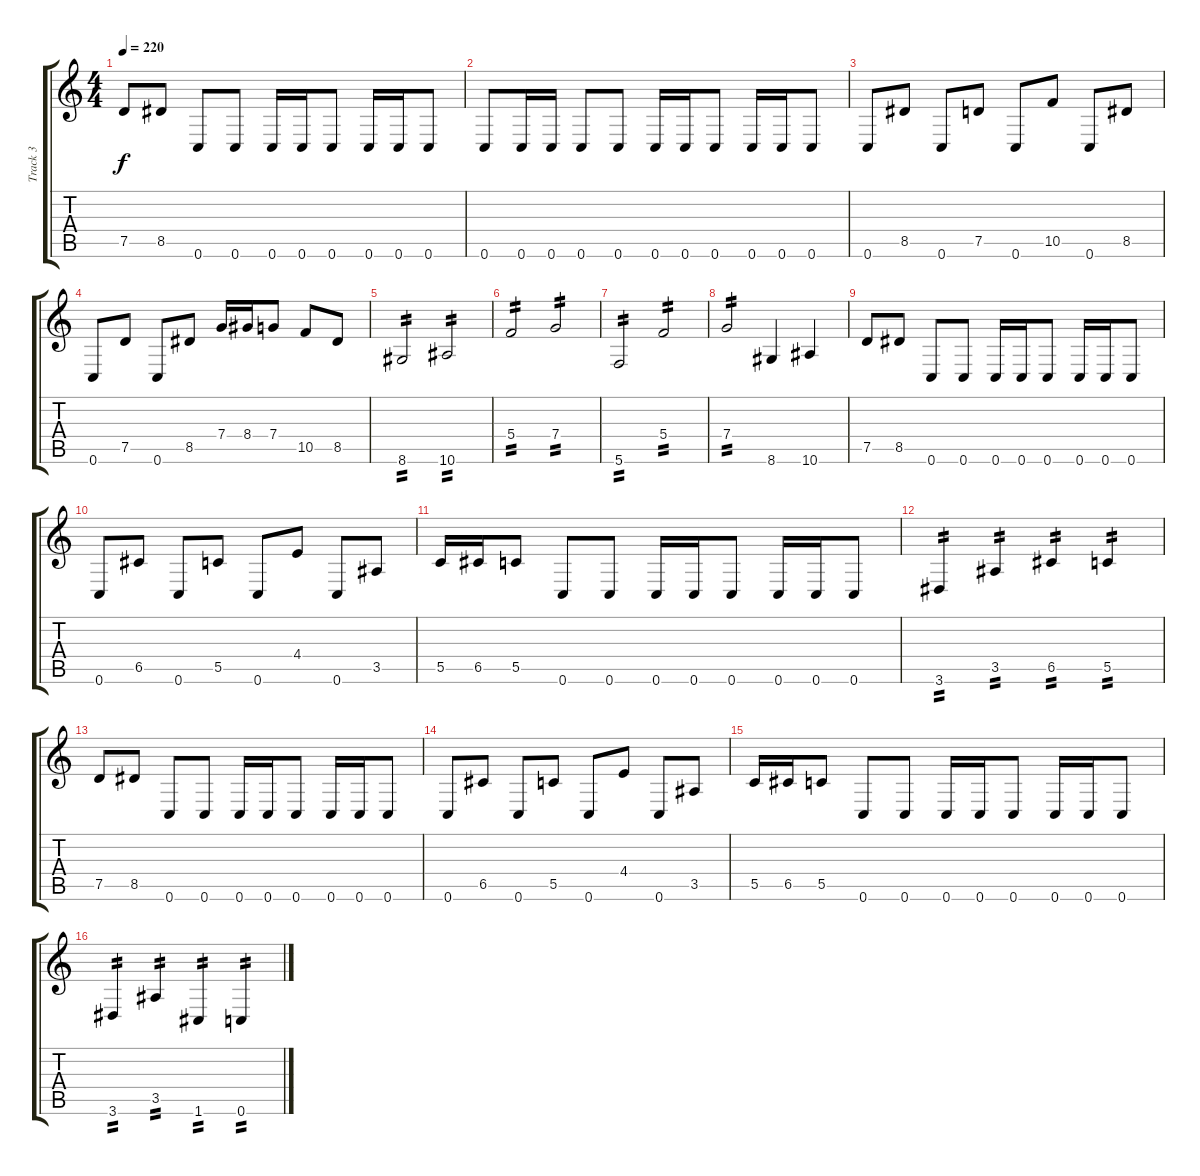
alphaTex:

\track ("Track 3" "Track 3") {instrument distortionguitar}
\staff {score tabs}
\tuning (D4 A3 F3 C3 G2 C2) {hide}
\ts (4 4)
\tempo 220
\clef g2
\ks c
7.5.8{dy f} 8.5.8 0.6.8 0.6.8 0.6.16 0.6.16 0.6.8 0.6.16 0.6.16 0.6.8 |
0.6.8 0.6.16 0.6.16 0.6.8 0.6.8 0.6.16 0.6.16 0.6.8 0.6.16 0.6.16 0.6.8 |
0.6.8 8.5.8 0.6.8 7.5.8 0.6.8 10.5.8 0.6.8 8.5.8 |
0.6.8 7.5.8 0.6.8 8.5.8 7.4.16 8.4.16 7.4.8 10.5.8 8.5.8 |
8.6.2{tp 2} 10.6.2{tp 2} |
5.4.2{tp 2} 7.4.2{tp 2} |
5.6.2{tp 2} 5.4.2{tp 2} |
7.4.2{tp 2} 8.6.4 10.6.4 |
7.5.8 8.5.8 0.6.8 0.6.8 0.6.16 0.6.16 0.6.8 0.6.16 0.6.16 0.6.8 |
0.6.8 6.5.8 0.6.8 5.5.8 0.6.8 4.4.8 0.6.8 3.5.8 |
5.5.16 6.5.16 5.5.8 0.6.8 0.6.8 0.6.16 0.6.16 0.6.8 0.6.16 0.6.16 0.6.8 |
3.6.4{tp 2} 3.5.4{tp 2} 6.5.4{tp 2} 5.5.4{tp 2} |
7.5.8 8.5.8 0.6.8 0.6.8 0.6.16 0.6.16 0.6.8 0.6.16 0.6.16 0.6.8 |
0.6.8 6.5.8 0.6.8 5.5.8 0.6.8 4.4.8 0.6.8 3.5.8 |
5.5.16 6.5.16 5.5.8 0.6.8 0.6.8 0.6.16 0.6.16 0.6.8 0.6.16 0.6.16 0.6.8 |
3.6.4{tp 2} 3.5.4{tp 2} 1.6.4{tp 2} 0.6.4{tp 2}
